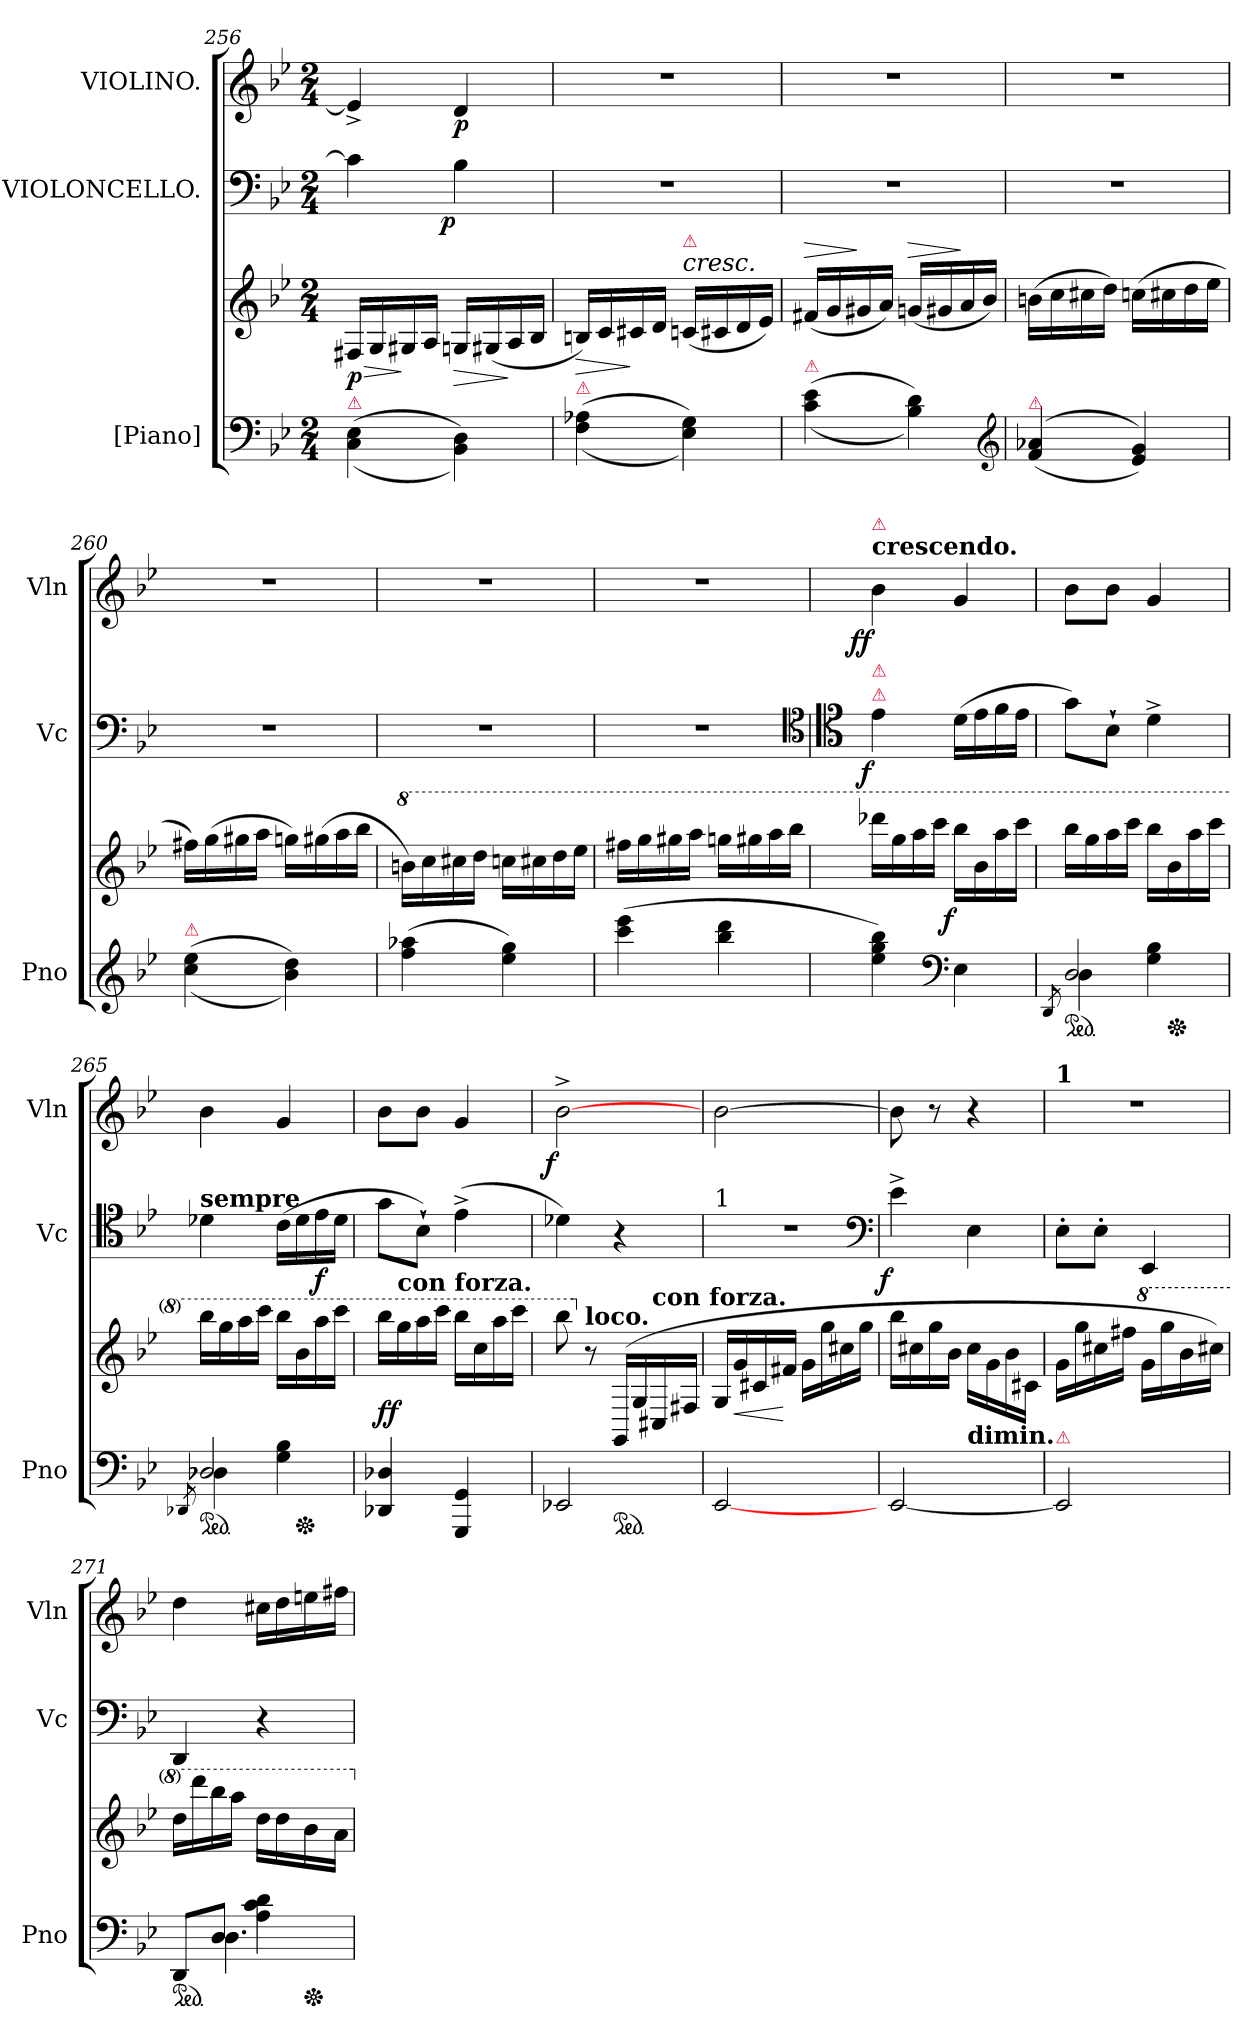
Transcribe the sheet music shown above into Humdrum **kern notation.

**kern	**kern	**dynam	**kern	**dynam	**kern	**dynam
*part3	*part3	*part3	*part2	*part2	*part1	*part1
*staff4	*staff3	*staff3/4	*staff2	*staff2	*staff1	*staff1
*I"[Piano]	*	*	*I"VIOLONCELLO.	*	*I"VIOLINO.	*
*I'Pno	*	*	*I'Vc	*	*I'Vln	*
*clefF4	*clefG2	*	*clefF4	*	*clefG2	*
*k[b-e-]	*k[b-e-]	*	*k[b-e-]	*	*k[b-e-]	*
*g:	*g:	*	*g:	*	*g:	*
*M2/4	*M2/4	*	*M2/4	*	*M2/4	*
=256	=256	=256	=256	=256	=256	=256
!LO:TX:a:color=crimson:t=⚠	!	!	!	!	!	!
(<(<4C 4E-	16F#XLL	> p	4c]	.	4e-^<]	.
.	16G/	.	.	.	.	.
.	16G#X	]	.	.	.	.
.	16A/JJ	.	.	.	.	.
!	!	!	!	!LO:DY:b:rj	!	!
4BB-\ 4D\))	16Gn/LL	>	4B-	p	4d	p
.	(<16G#X	.	.	.	.	.
.	16A/	]	.	.	.	.
.	16B-/JJ	.	.	.	.	.
=257	=257	=257	=257	=257	=257	=257
!LO:TX:a:color=crimson:t=⚠	!	!	!	!	!	!
(<(<4F\ 4A-X\	16Bn/LL)	>	2rF	.	2rdd	.
.	16c/	.	.	.	.	.
.	16c#X	]	.	.	.	.
.	16d/JJ	.	.	.	.	.
!	!LO:TX:a:color=crimson:t=⚠	!	!	!	!	!
!	!	!LO:HP:n=1:a	!	!	!	!
4E- 4G))	(<16cnLL	< >	.	.	.	.
.	16c#X	.	.	.	.	.
.	16d	]	.	.	.	.
.	16e-JJ)	.	.	.	.	.
=258	=258	=258	=258	=258	=258	=258
!LO:TX:a:color=crimson:t=⚠	!	!	!	!	!	!
!	!	!LO:HP:a	!	!	!	!
(>(>4c 4e-	(<16f#XLL	>	2rF	.	2rdd	.
.	16g	.	.	.	.	.
.	16g#X	]	.	.	.	.
.	16aJJ)	.	.	.	.	.
!	!	!LO:HP:a	!	!	!	!
4B- 4d))	(<16gnLL	>	.	.	.	.
.	16g#X	.	.	.	.	.
.	16a	]	.	.	.	.
.	16b-JJ)	.	.	.	.	.
*clefG2	*	*	*	*	*	*
=259	=259	=259	=259	=259	=259	=259
!LO:TX:a:color=crimson:t=⚠	!	!	!	!	!	!
(<(<4f 4a-X	(>16bnLL	.	2rF	.	2rdd	.
.	16cc	.	.	.	.	.
.	16cc#X	.	.	.	.	.
.	16ddJJ)	.	.	.	.	.
4e- 4g))	(>16ccnLL	.	.	.	.	.
.	16cc#X	.	.	.	.	.
.	16dd	.	.	.	.	.
.	16ee-JJ	.	.	.	.	.
=260	=260	=260	=260	=260	=260	=260
!LO:TX:a:color=crimson:t=⚠	!	!	!	!	!	!
(>(>4cc 4ee-	16ff#XLL)	.	2rF	.	2rdd	.
.	(>16gg	.	.	.	.	.
.	16gg#X	.	.	.	.	.
.	16aaJJ	.	.	.	.	.
4b- 4dd))	16ggnLL)	.	.	.	.	.
.	(>16gg#X	.	.	.	.	.
.	16aa	.	.	.	.	.
.	16bb-JJ	.	.	.	.	.
=261	=261	=261	=261	=261	=261	=261
*	*8va	*	*	*	*	*
(4ff 4aa-X	16bbnLL)	.	2rF	.	2rdd	.
.	16ccc	.	.	.	.	.
.	16ccc#X	.	.	.	.	.
.	16dddJJ	.	.	.	.	.
4ee- 4gg)	16cccnLL	.	.	.	.	.
.	16ccc#X	.	.	.	.	.
.	16ddd	.	.	.	.	.
.	16eee-JJ	.	.	.	.	.
=262	=262	=262	=262	=262	=262	=262
(>4ccc 4eee-	16fff#XLL	.	2rF	.	2rdd	.
.	16ggg	.	.	.	.	.
.	16ggg#X	.	.	.	.	.
.	16aaaJJ	.	.	.	.	.
4bb- 4ddd	16gggnLL	.	.	.	.	.
.	16ggg#X	.	.	.	.	.
.	16aaa	.	.	.	.	.
.	16bbb-JJ	.	.	.	.	.
*	*	*	*clefC4	*	*	*
=263	=263	=263	=263	=263	=263	=263
*	*	*	*clefC4	*	*	*
!	!	!	!	!	!LO:TX:a:B:t=crescendo.	!
!	!	!	!	!	!LO:TX:a:color=crimson:t=⚠	!
!	!	!	!LO:TX:a:color=crimson:t=⚠	!	!	!
!	!	!	!LO:TX:a:color=crimson:t=⚠	!	!	!
!	!	!	!	!LO:DY:b:rj	!	!LO:DY:rj
4ee- 4gg 4bb-)	16dddd-XLL	.	4e-	f	4b-	ff
.	16ggg	.	.	.	.	.
.	16aaa	.	.	.	.	.
.	16ccccJJ	.	.	.	.	.
*clefF4	*	*	*	*	*	*
!	!	!LO:DY:rj	!	!	!	!
4E-	16bbb-LL	f	(>16dLL	.	4g	.
.	16bb-	.	16e-	.	.	.
.	16aaa	.	16f	.	.	.
.	16ccccJJ	.	16e-JJ	.	.	.
=264	=264	=264	=264	=264	=264	=264
8qDD/	.	.	.	.	.	.
*^	*	*	*	*	*	*
*ped	*	*	*	*	*	*	*
2D/	4D\	16bbb-LL	.	8gL)	.	8b-L	.
.	.	16ggg	.	.	.	.	.
.	.	16aaa	.	8B-`>J	.	8b-J	.
.	.	16ccccJJ	.	.	.	.	.
.	4G\ 4B-\	16bbb-LL	.	4d^<	.	4g	.
*Xped	*	*	*	*	*	*	*
.	.	16bb-	.	.	.	.	.
.	.	16aaa	.	.	.	.	.
.	.	16ccccJJ	.	.	.	.	.
=265	=265	=265	=265	=265	=265	=265	=265
8qDD-X/	.	.	.	.	.	.	.
!	!	!	!	!LO:TX:a:B:t=sempre	!	!	!
*ped	*	*	*	*	*	*	*
2D-X/	4D-X\	16bbb-LL	.	4d-X	.	4b-	.
.	.	16ggg	.	.	.	.	.
.	.	16aaa	.	.	.	.	.
.	.	16ccccJJ	.	.	.	.	.
.	4G\ 4B-\	16bbb-LL	.	(>16cLL	.	4g	.
*Xped	*	*	*	*	*	*	*
.	.	16bb-	.	16d-	.	.	.
!	!	!	!	!	!LO:DY:b	!	!
.	.	16aaa	.	16e-	f	.	.
.	.	16ccccJJ	[	16d-JJ	.	.	.
*v	*v	*	*	*	*	*	*
=266	=266	=266	=266	=266	=266	=266
4DD-X 4D-X	16bbb-LL	ff	8gL	.	8b-L	.
!	!LO:TX:a:B:t=con forza.	!	!	!	!	!
.	16ggg	.	.	.	.	.
.	16aaa	.	8B-`J)	.	8b-J	.
.	16ccccJJ	.	.	.	.	.
4GGG 4GG	16bbb-LL	.	(>4e-^<	.	4g	.
.	16ccc	.	.	.	.	.
.	16aaa	.	.	.	.	.
.	16ccccJJ	.	.	.	.	.
=267	=267	=267	=267	=267	=267	=267
!	!	!	!	!	!	!LO:DY:rj
2EE-X/	8bbb-	.	4d-X)	.	[>2b-^<	f
*	*X8va	*	*	*	*	*
!	!LO:TX:a:B:t=loco.	!	!	!	!	!
.	8r	.	.	.	.	.
*ped	*	*	*	*	*	*
.	(>16GG/LL	.	4r	.	.	.
.	16G/	.	.	.	.	.
!	!LO:TX:a:B:t=con forza.	!	!	!	!	!
.	16C#X/	.	.	.	.	.
.	16F#X/JJ	.	.	.	.	.
=268	=268	=268	=268	=268	=268	=268
!	!	!	!LO:TX:a:t=1	!	!	!
[<2EE-/	16G/LL	.	2rc	.	[2b-	.
.	16g	<	.	.	.	.
.	16c#X	.	.	.	.	.
.	16f#XJJ	[	.	.	.	.
.	16gLL	.	.	.	.	.
.	16gg	.	.	.	.	.
.	16cc#X	.	.	.	.	.
.	16ggJJ	.	.	.	.	.
*	*	*	*clefF4	*	*	*
=269	=269	=269	=269	=269	=269	=269
!	!	!	!	!LO:DY:b:rj	!	!
[2EE-	16bb-LL	.	4e-^<	f	8b-]	.
.	16cc#X	.	.	.	.	.
.	16gg	.	.	.	8r	.
.	16b-JJ	.	.	.	.	.
!	!LO:TX:c:B:t=dimin.	!	!	!	!	!
.	16cc#\LL	.	4E-	.	4r	.
.	16g	.	.	.	.	.
.	16b-	.	.	.	.	.
.	16c#XJJ	.	.	.	.	.
=270	=270	=270	=270	=270	=270	=270
!	!	!	!	!	!LO:TX:a:B:t=1	!
!LO:TX:a:color=crimson:t=⚠	!	!	!	!	!	!
2EE-]	16gLL	.	8E-'>L	.	2rdd	.
.	16gg	.	.	.	.	.
.	16cc#X	.	8E-'>J	.	.	.
.	16ff#XJJ	.	.	.	.	.
*	*8va	*	*	*	*	*
.	16ggLL	.	4EE-	.	.	.
.	16ggg	.	.	.	.	.
.	16bb-	.	.	.	.	.
.	16ccc#XJJ)	.	.	.	.	.
=271	=271	=271	=271	=271	=271	=271
*^	*	*	*	*	*	*
*ped	*	*	*	*	*	*	*
8DDL	8rAAAyy	16dddLL	.	4DD	.	4dd	.
.	.	16dddd	.	.	.	.	.
8DJ	4.D	16bbb-	.	.	.	.	.
.	.	16aaaJJ	.	.	.	.	.
4A\ 4c\ 4d\	.	16dddLL	.	4r	.	16cc#XLL	.
.	.	16ddd	.	.	.	16dd	.
*Xped	*	*	*	*	*	*	*
.	.	16bb-	.	.	.	16een	.
.	.	16aaJJ	.	.	.	16ff#XJJ	.
*v	*v	*	*	*	*	*	*
*	*X8va	*	*	*	*	*
=	=	=	=	=	=	=
*-	*-	*-	*-	*-	*-	*-
